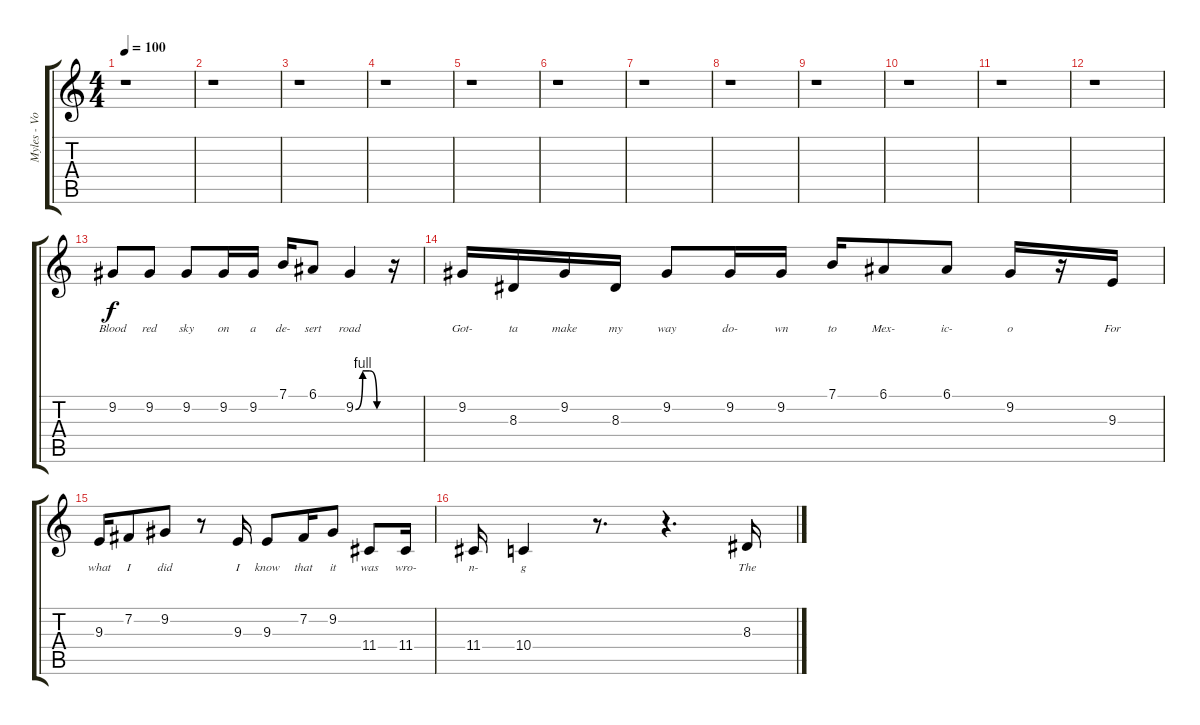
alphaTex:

\track ("Myles - Voice" "Myles - Vo") {mute instrument synthbrass1}
\staff {score tabs}
\tuning (E4 B3 G3 D3 A2 E2) {hide}
\ts (4 4)
\tempo 100
\clef g2
\ks c
r.1{dy f} |
r.1 |
r.1 |
r.1 |
r.1 |
r.1 |
r.1 |
r.1 |
r.1 |
r.1 |
r.1 |
r.1 |
9.2.8{lyrics (0 "Blood") lyrics (1 "") lyrics (2 "") lyrics (3 "") lyrics (4 "")} 9.2.8{lyrics (0 "red") lyrics (1 "") lyrics (2 "") lyrics (3 "") lyrics (4 "")} 9.2.8{lyrics (0 "sky") lyrics (1 "") lyrics (2 "") lyrics (3 "") lyrics (4 "")} 9.2.16{lyrics (0 "on") lyrics (1 "") lyrics (2 "") lyrics (3 "") lyrics (4 "")} 9.2.16{lyrics (0 "a") lyrics (1 "") lyrics (2 "") lyrics (3 "") lyrics (4 "")} 7.1.16{lyrics (0 "de-") lyrics (1 "") lyrics (2 "") lyrics (3 "") lyrics (4 "")} 6.1.8{lyrics (0 "sert") lyrics (1 "") lyrics (2 "") lyrics (3 "") lyrics (4 "")} 9.2{be (custom 0 0 15 4 30 4 45 0 60 0)}.4{lyrics (0 "road") lyrics (1 "") lyrics (2 "") lyrics (3 "") lyrics (4 "")} r.16 |
9.2.16{lyrics (0 "Got-") lyrics (1 "") lyrics (2 "") lyrics (3 "") lyrics (4 "")} 8.3.16{lyrics (0 "ta") lyrics (1 "") lyrics (2 "") lyrics (3 "") lyrics (4 "")} 9.2.16{lyrics (0 "make") lyrics (1 "") lyrics (2 "") lyrics (3 "") lyrics (4 "")} 8.3.16{lyrics (0 "my") lyrics (1 "") lyrics (2 "") lyrics (3 "") lyrics (4 "")} 9.2.8{lyrics (0 "way") lyrics (1 "") lyrics (2 "") lyrics (3 "") lyrics (4 "")} 9.2.16{lyrics (0 "do-") lyrics (1 "") lyrics (2 "") lyrics (3 "") lyrics (4 "")} 9.2.16{lyrics (0 "wn") lyrics (1 "") lyrics (2 "") lyrics (3 "") lyrics (4 "")} 7.1.16{lyrics (0 "to") lyrics (1 "") lyrics (2 "") lyrics (3 "") lyrics (4 "")} 6.1.8{lyrics (0 "Mex-") lyrics (1 "") lyrics (2 "") lyrics (3 "") lyrics (4 "")} 6.1.8{lyrics (0 "ic-") lyrics (1 "") lyrics (2 "") lyrics (3 "") lyrics (4 "")} 9.2.16{lyrics (0 "o") lyrics (1 "") lyrics (2 "") lyrics (3 "") lyrics (4 "")} r.16 9.3.16{lyrics (0 "For") lyrics (1 "") lyrics (2 "") lyrics (3 "") lyrics (4 "")} |
9.3.16{lyrics (0 "what") lyrics (1 "") lyrics (2 "") lyrics (3 "") lyrics (4 "")} 7.2.8{lyrics (0 "I") lyrics (1 "") lyrics (2 "") lyrics (3 "") lyrics (4 "")} 9.2.8{lyrics (0 "did") lyrics (1 "") lyrics (2 "") lyrics (3 "") lyrics (4 "")} r.8 9.3.16{lyrics (0 "I") lyrics (1 "") lyrics (2 "") lyrics (3 "") lyrics (4 "")} 9.3.8{lyrics (0 "know") lyrics (1 "") lyrics (2 "") lyrics (3 "") lyrics (4 "")} 7.2.16{lyrics (0 "that") lyrics (1 "") lyrics (2 "") lyrics (3 "") lyrics (4 "")} 9.2.8{lyrics (0 "it") lyrics (1 "") lyrics (2 "") lyrics (3 "") lyrics (4 "")} 11.4.8{lyrics (0 "was") lyrics (1 "") lyrics (2 "") lyrics (3 "") lyrics (4 "")} 11.4.16{lyrics (0 "wro-") lyrics (1 "") lyrics (2 "") lyrics (3 "") lyrics (4 "")} |
11.4.16{lyrics (0 "n-") lyrics (1 "") lyrics (2 "") lyrics (3 "") lyrics (4 "")} 10.4.4{lyrics (0 "g") lyrics (1 "") lyrics (2 "") lyrics (3 "") lyrics (4 "")} r.8{d} r.4{d} 8.3.16{lyrics (0 "The") lyrics (1 "") lyrics (2 "") lyrics (3 "") lyrics (4 "")}
